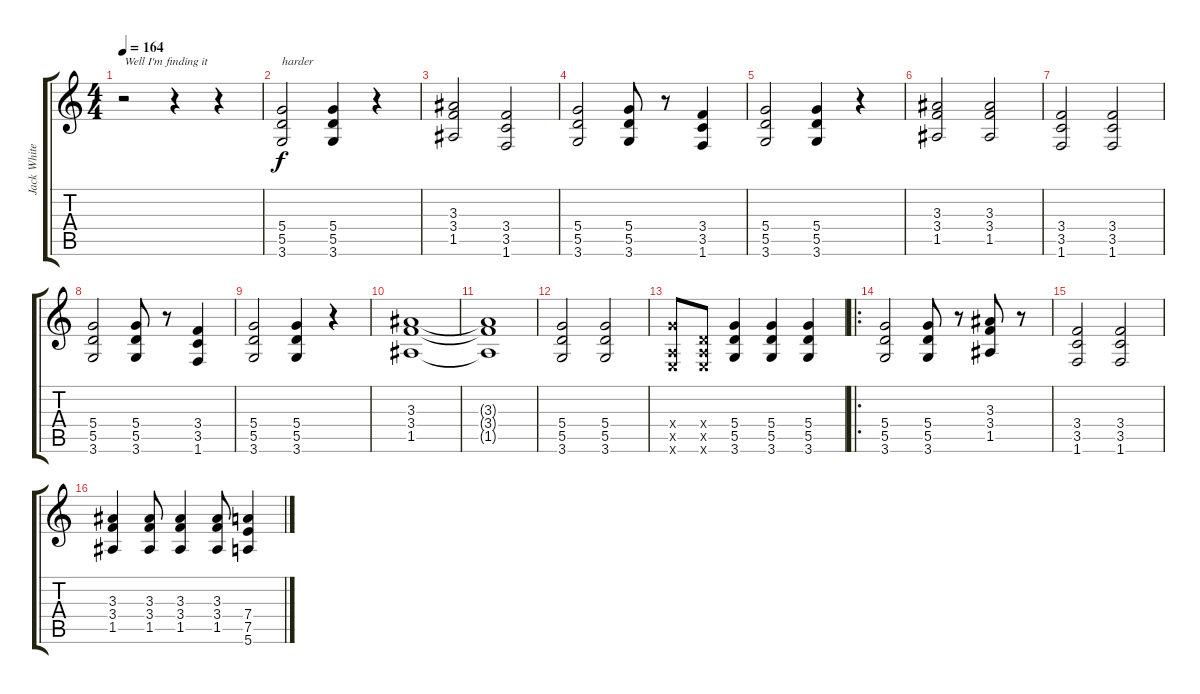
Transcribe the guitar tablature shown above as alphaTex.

\track ("Jack White" "Jack White") {instrument electricguitarclean}
\staff {score tabs}
\tuning (E4 B3 G3 D3 A2 E2) {hide}
\ts (4 4)
\tempo 164
\clef g2
\ks c
r.2{txt "Well I'm finding it " dy f instrument electricguitarclean} r.4 r.4 |
(5.4 5.5 3.6).2{txt "harder"} (5.4 5.5 3.6).4 r.4 |
(3.3 3.4 1.5).2 (3.4 3.5 1.6).2 |
(5.4 5.5 3.6).2 (5.4 5.5 3.6).8 r.8 (3.4 3.5 1.6).4 |
(5.4 5.5 3.6).2 (5.4 5.5 3.6).4 r.4 |
(3.3 3.4 1.5).2 (3.3 3.4 1.5).2 |
(3.4 3.5 1.6).2 (3.4 3.5 1.6).2 |
(5.4 5.5 3.6).2 (5.4 5.5 3.6).8 r.8 (3.4 3.5 1.6).4 |
(5.4 5.5 3.6).2 (5.4 5.5 3.6).4 r.4 |
(3.3 3.4 1.5).1 |
(3.3{t} 3.4{t} 1.5{t}).1 |
(5.4 5.5 3.6).2{volume 16 instrument distortionguitar} (5.4 5.5 3.6).2 |
(5.4{x} 0.5{x} 0.6{x}).8 (0.4{x} 0.5{x} 0.6{x}).8 (5.4 5.5 3.6).4 (5.4 5.5 3.6).4 (5.4 5.5 3.6).4 |
\ro
(5.4 5.5 3.6).2 (5.4 5.5 3.6).8 r.8 (3.3 3.4 1.5).8 r.8 |
(3.4 3.5 1.6).2 (3.4 3.5 1.6).2 |
(3.3 3.4 1.5).4 (3.3 3.4 1.5).8 (3.3 3.4 1.5).4 (3.3 3.4 1.5).8 (7.4 7.5 5.6).4
